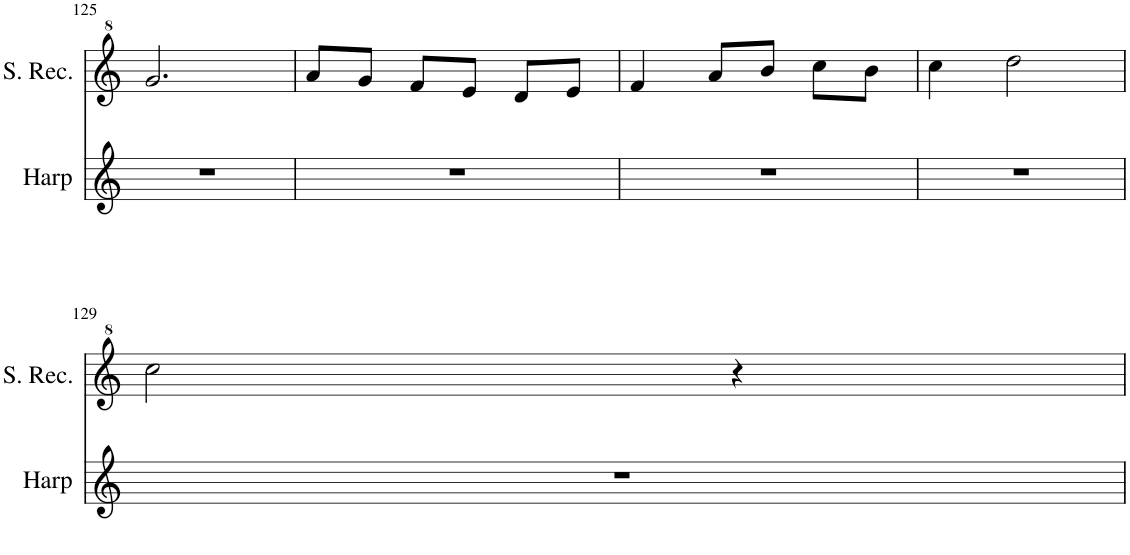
**kern	**kern
*part2	*part1
*staff2	*staff1
*I"Harp	*I"Sop
*I'Harp	*
!!LO:PB:g=z
*clefG2	*clefG^2
*k[]	*k[]
*M3/4	*M3/4
=125	=125
2.r	2.gg/
=126	=126
2.r	8aa/L
.	8gg/J
.	8ff/L
.	8ee/J
.	8dd/L
.	8ee/J
=127	=127
2.r	4ff/
.	8aa/L
.	8bb/J
.	8ccc\L
.	8bb\J
=128	=128
2.r	4ccc\
.	2ddd\
!!LO:LB:g=z
=129	=129
2.r	2ccc\
.	4r
=	=
*-	*-
